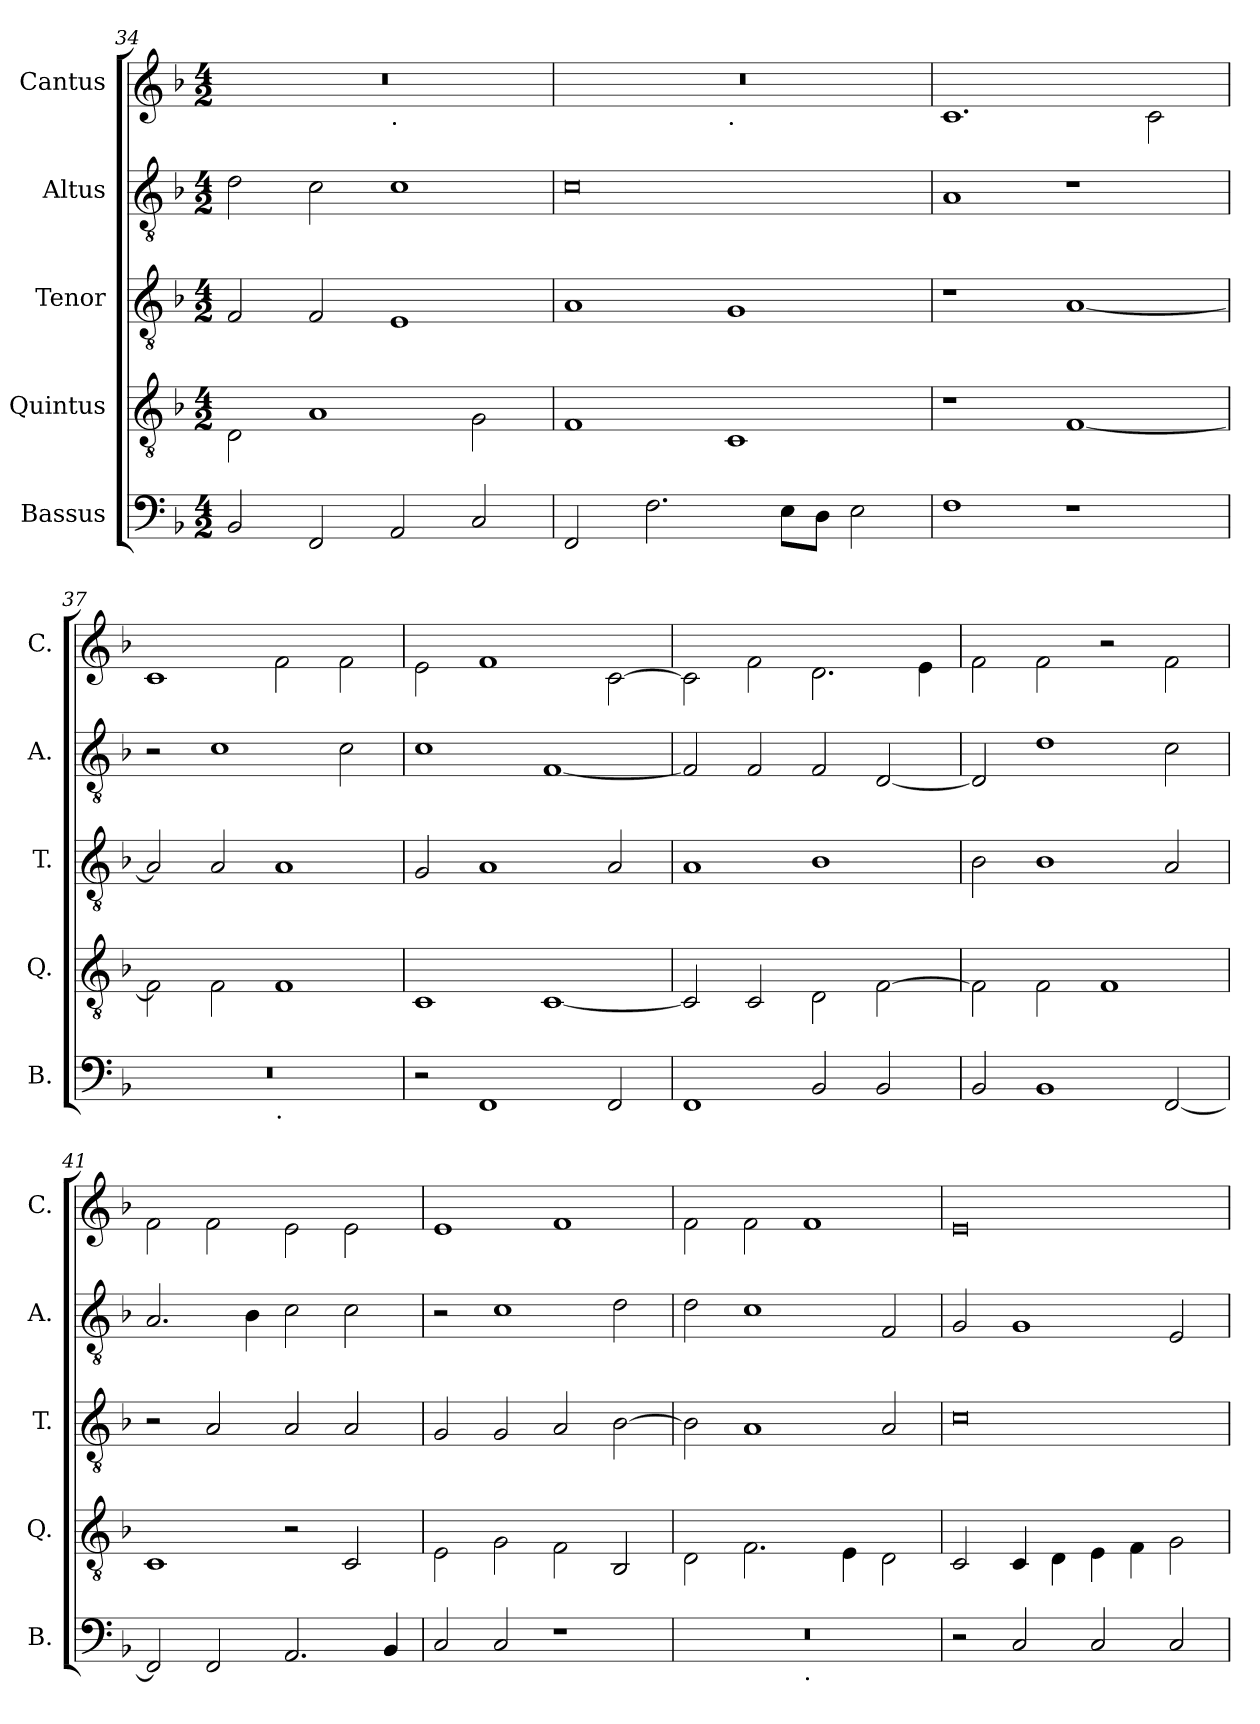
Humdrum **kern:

**kern	**kern	**kern	**kern	**kern
*part5	*part4	*part3	*part2	*part1
*staff5	*staff4	*staff3	*staff2	*staff1
*I"Bassus	*I"Quintus	*I"Tenor	*I"Altus	*I"Cantus
*I'B.	*I'Q.	*I'T.	*I'A.	*I'C.
!!LO:PB:g=z
*clefF4	*clefGv2	*clefGv2	*clefGv2	*clefG2
*k[b-]	*k[b-]	*k[b-]	*k[b-]	*k[b-]
*M4/2	*M4/2	*M4/2	*M4/2	*M4/2
=34	=34	=34	=34	=34
*	*	*	*	*^
2BB-/	2D\	2F/	2d\	0r	1ryy
2FF/	1A	2F/	2c\	.	.
!	!	!	!	!	!LO:TX:b:t=.
2AA/	.	1E	1c	.	1ryy
2C/	2G\	.	.	.	.
!!LO:LB:g=z	!!
=35	=35	=35	=35	=35	=35
2FF/	1F	1A	0c	0r	1ryy
2.F\	.	.	.	.	.
!	!	!	!	!	!LO:TX:b:t=.
.	1C	1G	.	.	1ryy
8E\L	.	.	.	.	.
8D\J	.	.	.	.	.
2E\	.	.	.	.	.
*	*	*	*	*v	*v
=36	=36	=36	=36	=36
1F	1r	1r	1A	1.c
1r	[1F	[1A	1r	.
.	.	.	.	2c\
=37	=37	=37	=37	=37
*^	*	*	*	*
0r	1ryy	2F\]	2A/]	2r	1c
.	.	2F\	2A/	1c	.
!	!LO:TX:b:t=.	!	!	!	!
.	1ryy	1F	1A	.	2f\
.	.	.	.	2c\	2f\
*v	*v	*	*	*	*
=38	=38	=38	=38	=38
2r	1C	2G/	1c	2e\
1FF	.	1A	.	1f
.	[1C	.	[1F	.
2FF/	.	2A/	.	[2c\
=39	=39	=39	=39	=39
1FF	2C/]	1A	2F/]	2c\]
.	2C/	.	2F/	2f\
2BB-/	2D\	1B-	2F/	2.d\
2BB-/	[2F\	.	[2D/	.
.	.	.	.	4e\
=40	=40	=40	=40	=40
2BB-/	2F\]	2B-\	2D/]	2f\
1BB-	2F\	1B-	1d	2f\
.	1F	.	.	2r
[2FF/	.	2A/	2c\	2f\
=41	=41	=41	=41	=41
2FF/]	1C	2r	2.A/	2f\
2FF/	.	2A/	.	2f\
.	.	.	4B-\	.
2.AA/	2r	2A/	2c\	2e\
.	2C/	2A/	2c\	2e\
4BB-/	.	.	.	.
!!LO:PB:g=z
=42	=42	=42	=42	=42
2C/	2E\	2G/	2r	1e
2C/	2G\	2G/	1c	.
1r	2F\	2A/	.	1f
.	2BB-/	[2B-\	2d\	.
=43	=43	=43	=43	=43
*^	*	*	*	*
0r	1ryy	2D\	2B-\]	2d\	2f\
.	.	2.F\	1A	1c	2f\
!	!LO:TX:b:t=.	!	!	!	!
.	1ryy	.	.	.	1f
.	.	4E\	.	.	.
.	.	2D\	2A/	2F/	.
*v	*v	*	*	*	*
=44	=44	=44	=44	=44
2r	2C/	0c	2G/	0e
2C/	4C/	.	1G	.
.	4D\	.	.	.
2C/	4E\	.	.	.
.	4F\	.	.	.
2C/	2G\	.	2E/	.
=	=	=	=	=
*-	*-	*-	*-	*-
